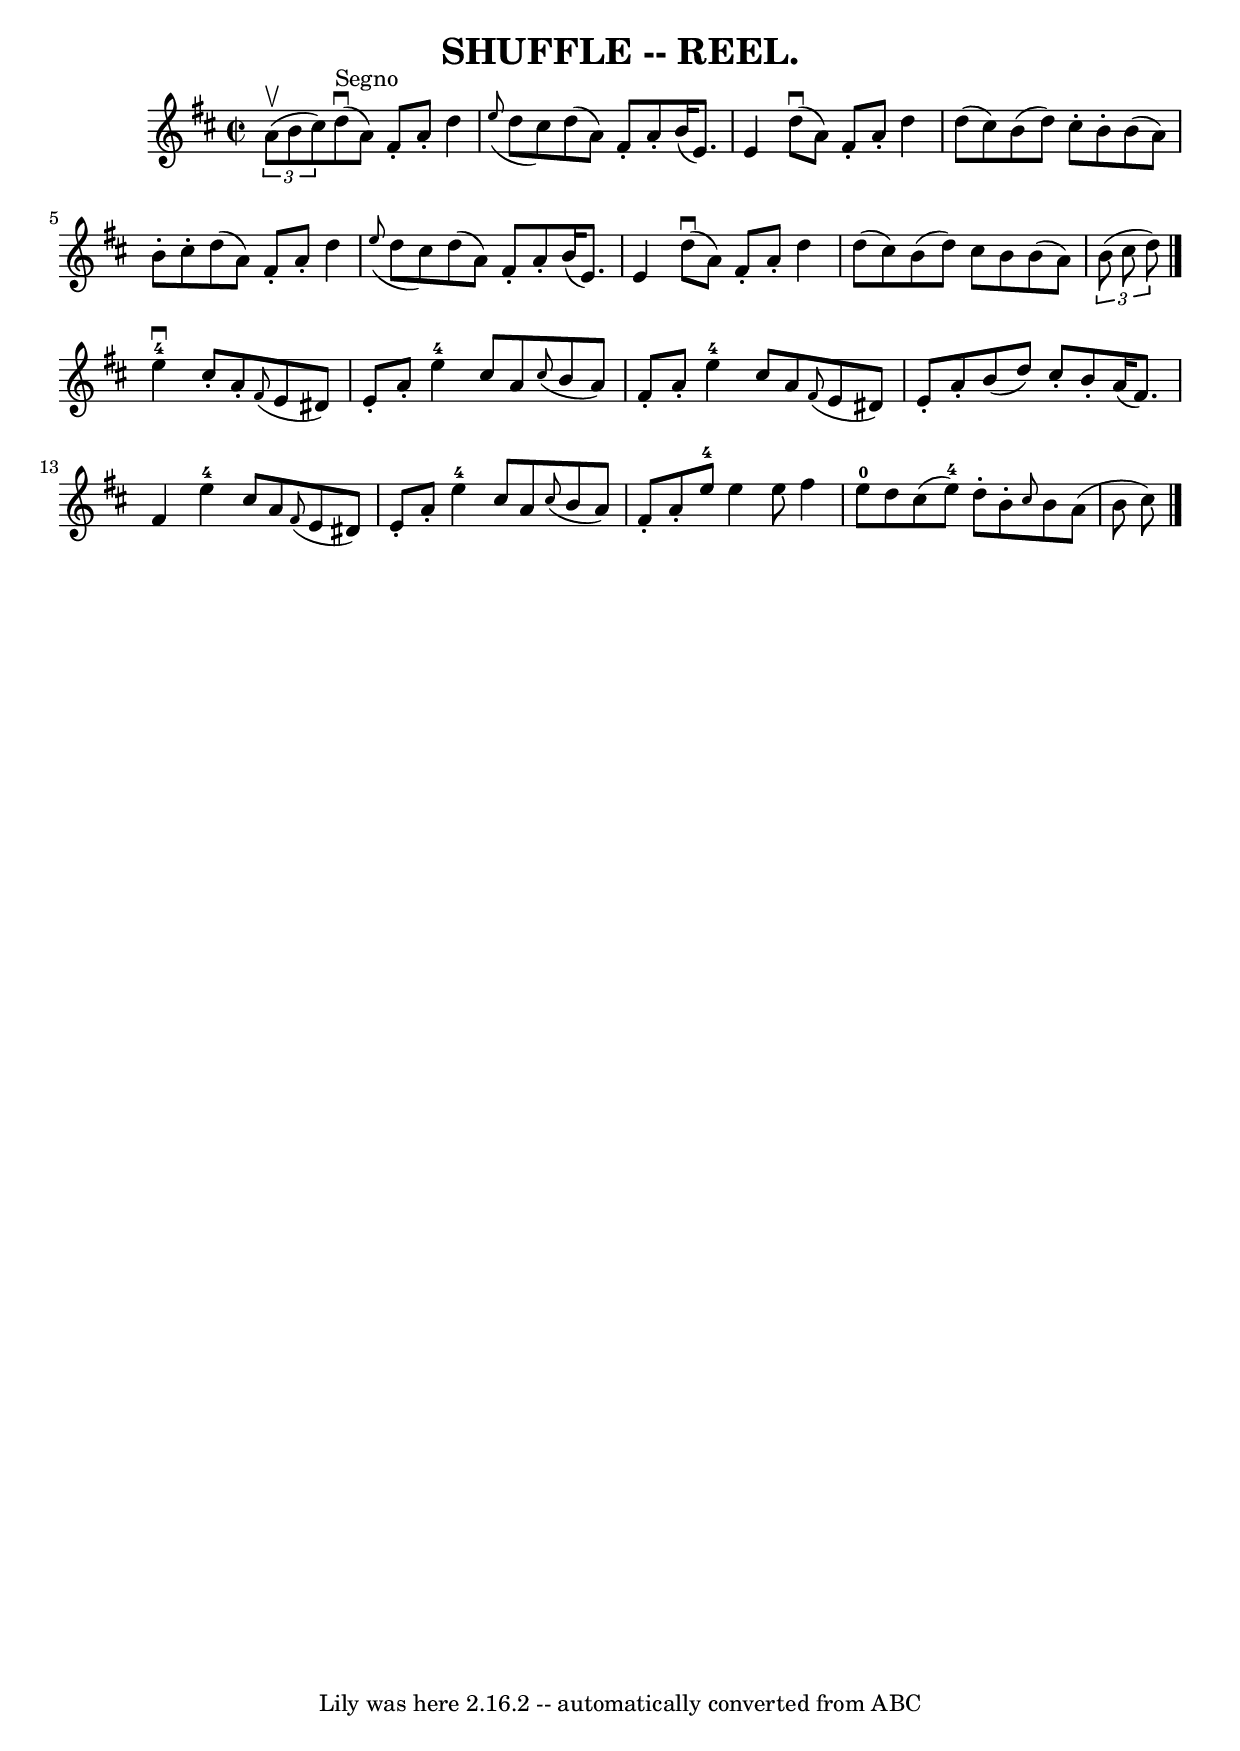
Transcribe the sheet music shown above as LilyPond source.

\version "2.16.2"
\include "Mammoth.ily"
\header {
  %% book = "Coles"
  crossRefNumber = "15"
  footnotes = ""
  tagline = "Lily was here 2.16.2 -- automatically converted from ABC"
  title = "SHUFFLE -- REEL."

}
voicedefault =  {


  \override Staff.TimeSignature #'style = #'C
  \time 2/2 
  \key d \major
  \times 2/3 { a'8 (^\upbow b'8 cis''8) 
	     }   
  |
  d''8^"Segno"(^\downbow a'8) fis'8 -. a'8 -. d''4    
  \grace { e''8 (
	 } d''8 cis''8) |
  d''8 (a'8) fis'8 
  -. a'8 -. b'16 (e'8.) e'4  |
  d''8 (^\downbow a'8)   
  fis'8 -. a'8 -. d''4 d''8 (cis''8) |
  b'8 (d''8) 
  cis''8 -. b'8 -. b'8 (a'8) b'8 -. cis''8 -. |
  d''8 (
  a'8) fis'8 -. a'8 -. d''4    \grace { e''8 (
				      } d''8 cis''8  
  -) |
  d''8 (a'8) fis'8 -. a'8 -. b'16 (e'8.) e'4  
  |
  d''8 (^\downbow a'8) fis'8 -. a'8 -. d''4 d''8 (
  cis''8) |
  b'8 (d''8) cis''8 b'8 b'8 (a'8)   
  \times 2/3 { b'8 (cis''8 d''8) 
	     } \bar "|." e''4-4^\downbow  
  cis''8 -. a'8 -.   \grace { fis'8 (
			    } e'8 dis'8) e'8 -. a'8 
  -. |
  e''4-4 cis''8 a'8    \grace { cis''8 (
			      } b'8 a'8  
  -) fis'8 -. a'8 -. |
  e''4-4 cis''8 a'8    \grace {    
    fis'8 (
  } e'8 dis'8) e'8 -. a'8 -. |
  b'8 (d''8)   
  cis''8 -. b'8 -. a'16 (fis'8.) fis'4  |
  e''4-4   
  cis''8 a'8    \grace { fis'8 (
		       } e'8 dis'8) e'8 -. a'8 -. 
  |
  e''4-4 cis''8 a'8    \grace { cis''8 (
			      } b'8 a'8) 
  fis'8 -. a'8 -. |
  e''8-4 e''4 e''8 fis''4 e''8 
  -0 d''8  |
  cis''8 (e''8-4) d''8 -. b'8 -. \grace {   
    cis''8  
  } b'8 a'8 (b'8 cis''8)     \bar "|."   

}

\score{
  <<

    \context Staff="default"
    {
      \voicedefault 
      
    }

  >>
  \layout {
    
  }
  \midi {
  }

}
